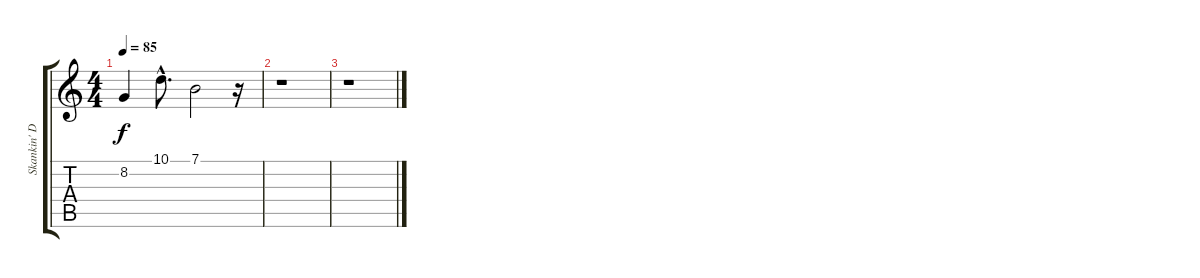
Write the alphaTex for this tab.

\track ("Skankin' Daddy" "Skankin' D") {instrument trumpet}
\staff {score tabs}
\tuning (E4 B3 G3 D3 A2 E2) {hide}
\ts (4 4)
\tempo 85
\clef g2
\ks c
8.2.4{dy f} 10.1{hac}.8{d} 7.1.2 r.16 |
r.1 |
r.1
